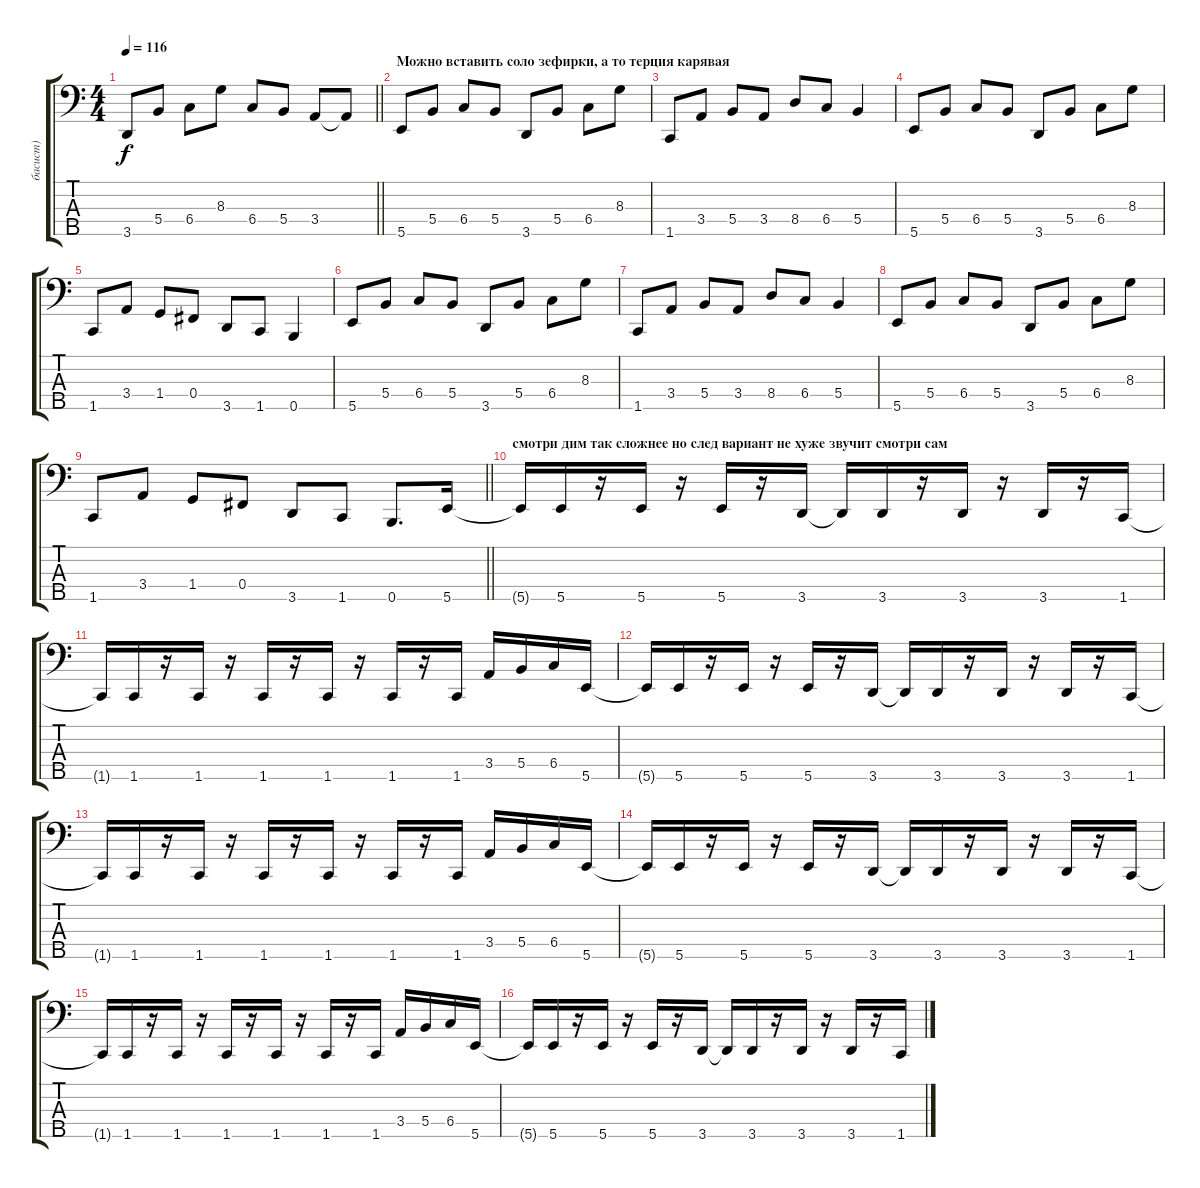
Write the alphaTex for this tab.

\track ("басист)" "басист)") {instrument electricbassfinger}
\staff {score tabs}
\tuning (A2 E2 B1 Gb1 B0) {hide}
\ts (4 4)
\tempo 116
\clef f4
\barLineRight lightlight
\ks c
3.5.8{dy f} 5.4.8 6.4.8 8.3.8 6.4.8 5.4.8 3.4.8 3.4{t}.8 |
\section ("" "Можно вставить соло зефирки, а то терция карявая")
5.5.8 5.4.8 6.4.8 5.4.8 3.5.8 5.4.8 6.4.8 8.3.8 |
1.5.8 3.4.8 5.4.8 3.4.8 8.4.8 6.4.8 5.4.4 |
5.5.8 5.4.8 6.4.8 5.4.8 3.5.8 5.4.8 6.4.8 8.3.8 |
1.5.8 3.4.8 1.4.8 0.4.8 3.5.8 1.5.8 0.5.4 |
5.5.8 5.4.8 6.4.8 5.4.8 3.5.8 5.4.8 6.4.8 8.3.8 |
1.5.8 3.4.8 5.4.8 3.4.8 8.4.8 6.4.8 5.4.4 |
5.5.8 5.4.8 6.4.8 5.4.8 3.5.8 5.4.8 6.4.8 8.3.8 |
\barLineRight lightlight
1.5.8 3.4.8 1.4.8 0.4.8 3.5.8 1.5.8 0.5.8{d} 5.5.16 |
\section ("" "смотри дим так сложнее но след вариант не хуже звучит смотри сам")
5.5{t}.16 5.5.16 r.16 5.5.16 r.16 5.5.16 r.16 3.5.16 3.5{t}.16 3.5.16 r.16 3.5.16 r.16 3.5.16 r.16 1.5.16 |
1.5{t}.16 1.5.16 r.16 1.5.16 r.16 1.5.16 r.16 1.5.16 r.16 1.5.16 r.16 1.5.16 3.4.16 5.4.16 6.4.16 5.5.16 |
5.5{t}.16 5.5.16 r.16 5.5.16 r.16 5.5.16 r.16 3.5.16 3.5{t}.16 3.5.16 r.16 3.5.16 r.16 3.5.16 r.16 1.5.16 |
1.5{t}.16 1.5.16 r.16 1.5.16 r.16 1.5.16 r.16 1.5.16 r.16 1.5.16 r.16 1.5.16 3.4.16 5.4.16 6.4.16 5.5.16 |
5.5{t}.16 5.5.16 r.16 5.5.16 r.16 5.5.16 r.16 3.5.16 3.5{t}.16 3.5.16 r.16 3.5.16 r.16 3.5.16 r.16 1.5.16 |
1.5{t}.16 1.5.16 r.16 1.5.16 r.16 1.5.16 r.16 1.5.16 r.16 1.5.16 r.16 1.5.16 3.4.16 5.4.16 6.4.16 5.5.16 |
5.5{t}.16 5.5.16 r.16 5.5.16 r.16 5.5.16 r.16 3.5.16 3.5{t}.16 3.5.16 r.16 3.5.16 r.16 3.5.16 r.16 1.5.16
